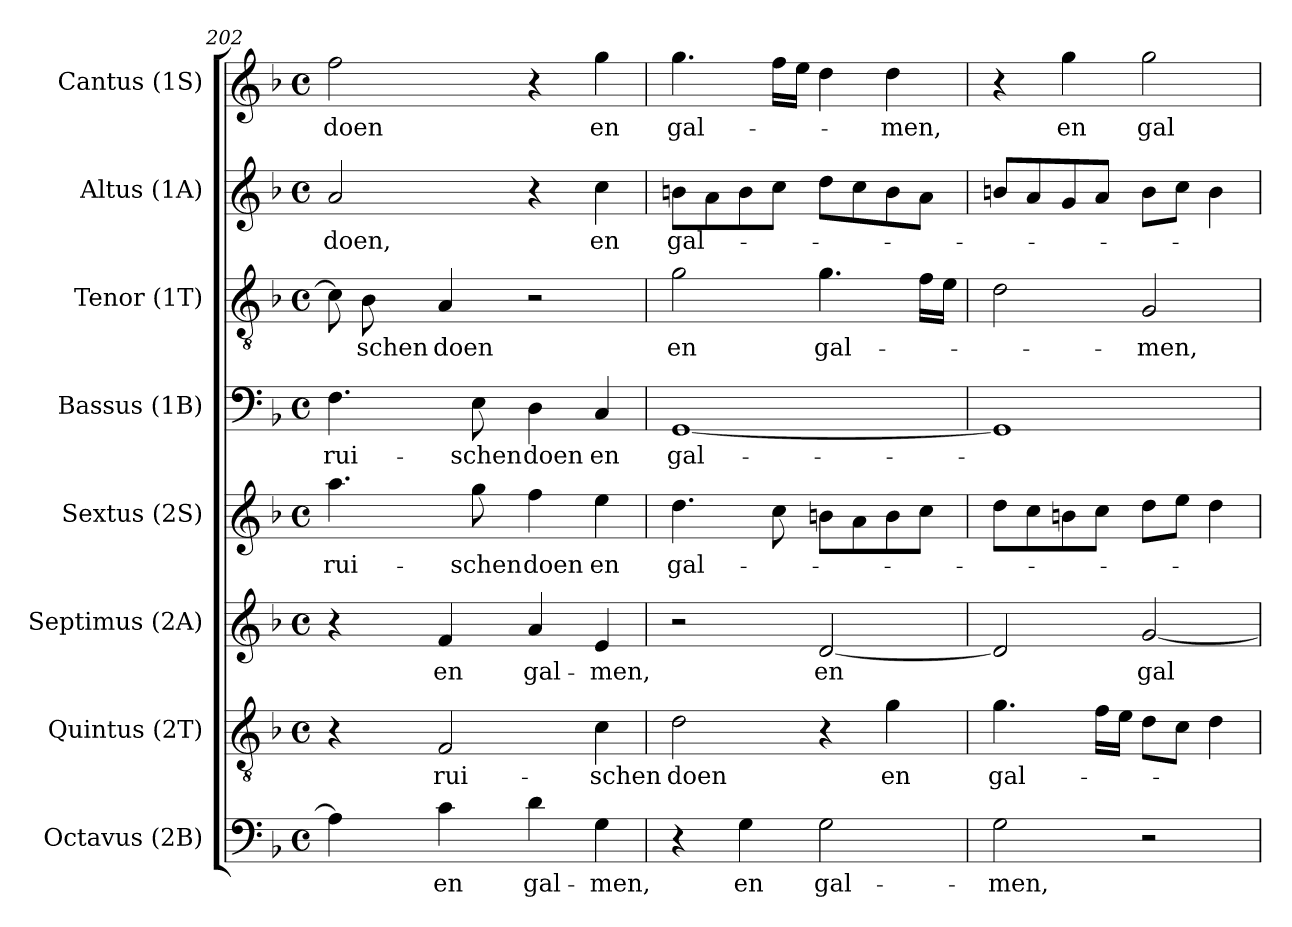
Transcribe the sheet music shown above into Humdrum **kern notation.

**kern	**text	**kern	**text	**kern	**text	**kern	**text	**kern	**text	**kern	**text	**kern	**text	**kern	**text
*part8	*part8	*part7	*part7	*part6	*part6	*part5	*part5	*part4	*part4	*part3	*part3	*part2	*part2	*part1	*part1
*staff8	*staff8	*staff7	*staff7	*staff6	*staff6	*staff5	*staff5	*staff4	*staff4	*staff3	*staff3	*staff2	*staff2	*staff1	*staff1
*I"Octavus (2B)	*	*I"Quintus (2T)	*	*I"Septimus (2A)	*	*I"Sextus (2S)	*	*I"Bassus (1B)	*	*I"Tenor (1T)	*	*I"Altus (1A)	*	*I"Cantus (1S)	*
*I'Octavus	*	*I'Quintus	*	*I'Septimus	*	*I'Sextus	*	*I'Bassus	*	*I'Tenor	*	*I'Altus	*	*I'Cantus	*
*clefF4	*	*clefGv2	*	*clefG2	*	*clefG2	*	*clefF4	*	*clefGv2	*	*clefG2	*	*clefG2	*
*k[b-]	*	*k[b-]	*	*k[b-]	*	*k[b-]	*	*k[b-]	*	*k[b-]	*	*k[b-]	*	*k[b-]	*
*F:	*	*F:	*	*F:	*	*F:	*	*F:	*	*F:	*	*F:	*	*F:	*
*M4/4	*	*M4/4	*	*M4/4	*	*M4/4	*	*M4/4	*	*M4/4	*	*M4/4	*	*M4/4	*
*met(c)	*	*met(c)	*	*met(c)	*	*met(c)	*	*met(c)	*	*met(c)	*	*met(c)	*	*met(c)	*
=202	=202	=202	=202	=202	=202	=202	=202	=202	=202	=202	=202	=202	=202	=202	=202
!	!	!	!	!	!	!	!LO:LY:b:color=#000000	!	!	!	!	!	!	!	!
!	!	!	!	!	!	!	!	!	!LO:LY:b:color=#000000	!	!	!	!	!	!
!	!	!	!	!	!	!	!	!	!	!	!	!	!LO:LY:b:color=#000000	!	!
!	!	!	!	!	!	!	!	!	!	!	!	!	!	!	!LO:LY:b:color=#000000
4Ai\]	.	4r	.	4r	.	4.aai\	rui-	4.Fi\	rui-	8ci\]	.	2ai/	doen,	2ffi\	doen
!	!	!	!	!	!	!	!	!	!	!	!LO:LY:b:color=#000000	!	!	!	!
.	.	.	.	.	.	.	.	.	.	8B-i\	-schen	.	.	.	.
!	!LO:LY:b:color=#000000	!	!	!	!	!	!	!	!	!	!	!	!	!	!
!	!	!	!LO:LY:b:color=#000000	!	!	!	!	!	!	!	!	!	!	!	!
!	!	!	!	!	!LO:LY:b:color=#000000	!	!	!	!	!	!	!	!	!	!
!	!	!	!	!	!	!	!	!	!	!	!LO:LY:b:color=#000000	!	!	!	!
4ci\	en	2Fi/	rui-	4fi/	en	.	.	.	.	4Ai/	doen	.	.	.	.
!	!	!	!	!	!	!	!LO:LY:b:color=#000000	!	!	!	!	!	!	!	!
!	!	!	!	!	!	!	!	!	!LO:LY:b:color=#000000	!	!	!	!	!	!
.	.	.	.	.	.	8ggi\	-schen	8Ei\	-schen	.	.	.	.	.	.
!	!LO:LY:b:color=#000000	!	!	!	!	!	!	!	!	!	!	!	!	!	!
!	!	!	!	!	!LO:LY:b:color=#000000	!	!	!	!	!	!	!	!	!	!
!	!	!	!	!	!	!	!LO:LY:b:color=#000000	!	!	!	!	!	!	!	!
!	!	!	!	!	!	!	!	!	!LO:LY:b:color=#000000	!	!	!	!	!	!
4di\	gal-	.	.	4ai/	gal-	4ffi\	doen	4Di\	doen	2r	.	4r	.	4r	.
!	!LO:LY:b:color=#000000	!	!	!	!	!	!	!	!	!	!	!	!	!	!
!	!	!	!LO:LY:b:color=#000000	!	!	!	!	!	!	!	!	!	!	!	!
!	!	!	!	!	!LO:LY:b:color=#000000	!	!	!	!	!	!	!	!	!	!
!	!	!	!	!	!	!	!LO:LY:b:color=#000000	!	!	!	!	!	!	!	!
!	!	!	!	!	!	!	!	!	!LO:LY:b:color=#000000	!	!	!	!	!	!
!	!	!	!	!	!	!	!	!	!	!	!	!	!LO:LY:b:color=#000000	!	!
!	!	!	!	!	!	!	!	!	!	!	!	!	!	!	!LO:LY:b:color=#000000
4Gi\	-men,	4ci\	-schen	4ei/	-men,	4eei\	en	4Ci/	en	.	.	4cci\	en	4ggi\	en
=203	=203	=203	=203	=203	=203	=203	=203	=203	=203	=203	=203	=203	=203	=203	=203
!	!	!	!LO:LY:b:color=#000000	!	!	!	!	!	!	!	!	!	!	!	!
!	!	!	!	!	!	!	!LO:LY:b:color=#000000	!	!	!	!	!	!	!	!
!	!	!	!	!	!	!	!	!	!LO:LY:b:color=#000000	!	!	!	!	!	!
!	!	!	!	!	!	!	!	!	!	!	!LO:LY:b:color=#000000	!	!	!	!
!	!	!	!	!	!	!	!	!	!	!	!	!	!LO:LY:b:color=#000000	!	!
!	!	!	!	!	!	!	!	!	!	!	!	!	!	!	!LO:LY:b:color=#000000
4r	.	2di\	doen	2r	.	4.ddi\	gal-	[<1GGi	gal-	2gi\	en	8bni\L	gal-	4.ggi\	gal-
.	.	.	.	.	.	.	.	.	.	.	.	8ai\	.	.	.
!	!LO:LY:b:color=#000000	!	!	!	!	!	!	!	!	!	!	!	!	!	!
4Gi\	en	.	.	.	.	.	.	.	.	.	.	8bi\	.	.	.
.	.	.	.	.	.	8cci\	.	.	.	.	.	8cci\J	.	16ffi\LL	.
.	.	.	.	.	.	.	.	.	.	.	.	.	.	16eei\JJ	.
!	!LO:LY:b:color=#000000	!	!	!	!	!	!	!	!	!	!	!	!	!	!
!	!	!	!	!	!LO:LY:b:color=#000000	!	!	!	!	!	!	!	!	!	!
!	!	!	!	!	!	!	!	!	!	!	!LO:LY:b:color=#000000	!	!	!	!
2Gi\	gal-	4r	.	[<2di/	en	8bni\L	.	.	.	4.gi\	gal-	8ddi\L	.	4ddi\	.
.	.	.	.	.	.	8ai\	.	.	.	.	.	8cci\	.	.	.
!	!	!	!LO:LY:b:color=#000000	!	!	!	!	!	!	!	!	!	!	!	!
!	!	!	!	!	!	!	!	!	!	!	!	!	!	!	!LO:LY:b:color=#000000
.	.	4gi\	en	.	.	8bi\	.	.	.	.	.	8bi\	.	4ddi\	-men,
.	.	.	.	.	.	8cci\J	.	.	.	16fi\LL	.	8ai\J	.	.	.
.	.	.	.	.	.	.	.	.	.	16ei\JJ	.	.	.	.	.
!!LO:LB:g=z
=204	=204	=204	=204	=204	=204	=204	=204	=204	=204	=204	=204	=204	=204	=204	=204
!	!LO:LY:b:color=#000000	!	!	!	!	!	!	!	!	!	!	!	!	!	!
!	!	!	!LO:LY:b:color=#000000	!	!	!	!	!	!	!	!	!	!	!	!
2Gi\	-men,	4.gi\	gal-	2di/]	.	8ddi\L	.	1GGi]	.	2di\	.	8bni/L	.	4r	.
.	.	.	.	.	.	8cci\	.	.	.	.	.	8ai/	.	.	.
!	!	!	!	!	!	!	!	!	!	!	!	!	!	!	!LO:LY:b:color=#000000
.	.	.	.	.	.	8bni\	.	.	.	.	.	8gi/	.	4ggi\	en
.	.	16fi\LL	.	.	.	8cci\J	.	.	.	.	.	8ai/J	.	.	.
.	.	16ei\JJ	.	.	.	.	.	.	.	.	.	.	.	.	.
!	!	!	!	!	!LO:LY:b:color=#000000	!	!	!	!	!	!	!	!	!	!
!	!	!	!	!	!	!	!	!	!	!	!LO:LY:b:color=#000000	!	!	!	!
!	!	!	!	!	!	!	!	!	!	!	!	!	!	!	!LO:LY:b:color=#000000
2r	.	8di\L	.	[<2gi/	gal-	8ddi\L	.	.	.	2Gi/	-men,	8bi\L	.	2ggi\	gal-
.	.	8ci\J	.	.	.	8eei\J	.	.	.	.	.	8cci\J	.	.	.
.	.	4di\	.	.	.	4ddi\	.	.	.	.	.	4bi\	.	.	.
=	=	=	=	=	=	=	=	=	=	=	=	=	=	=	=
*-	*-	*-	*-	*-	*-	*-	*-	*-	*-	*-	*-	*-	*-	*-	*-
